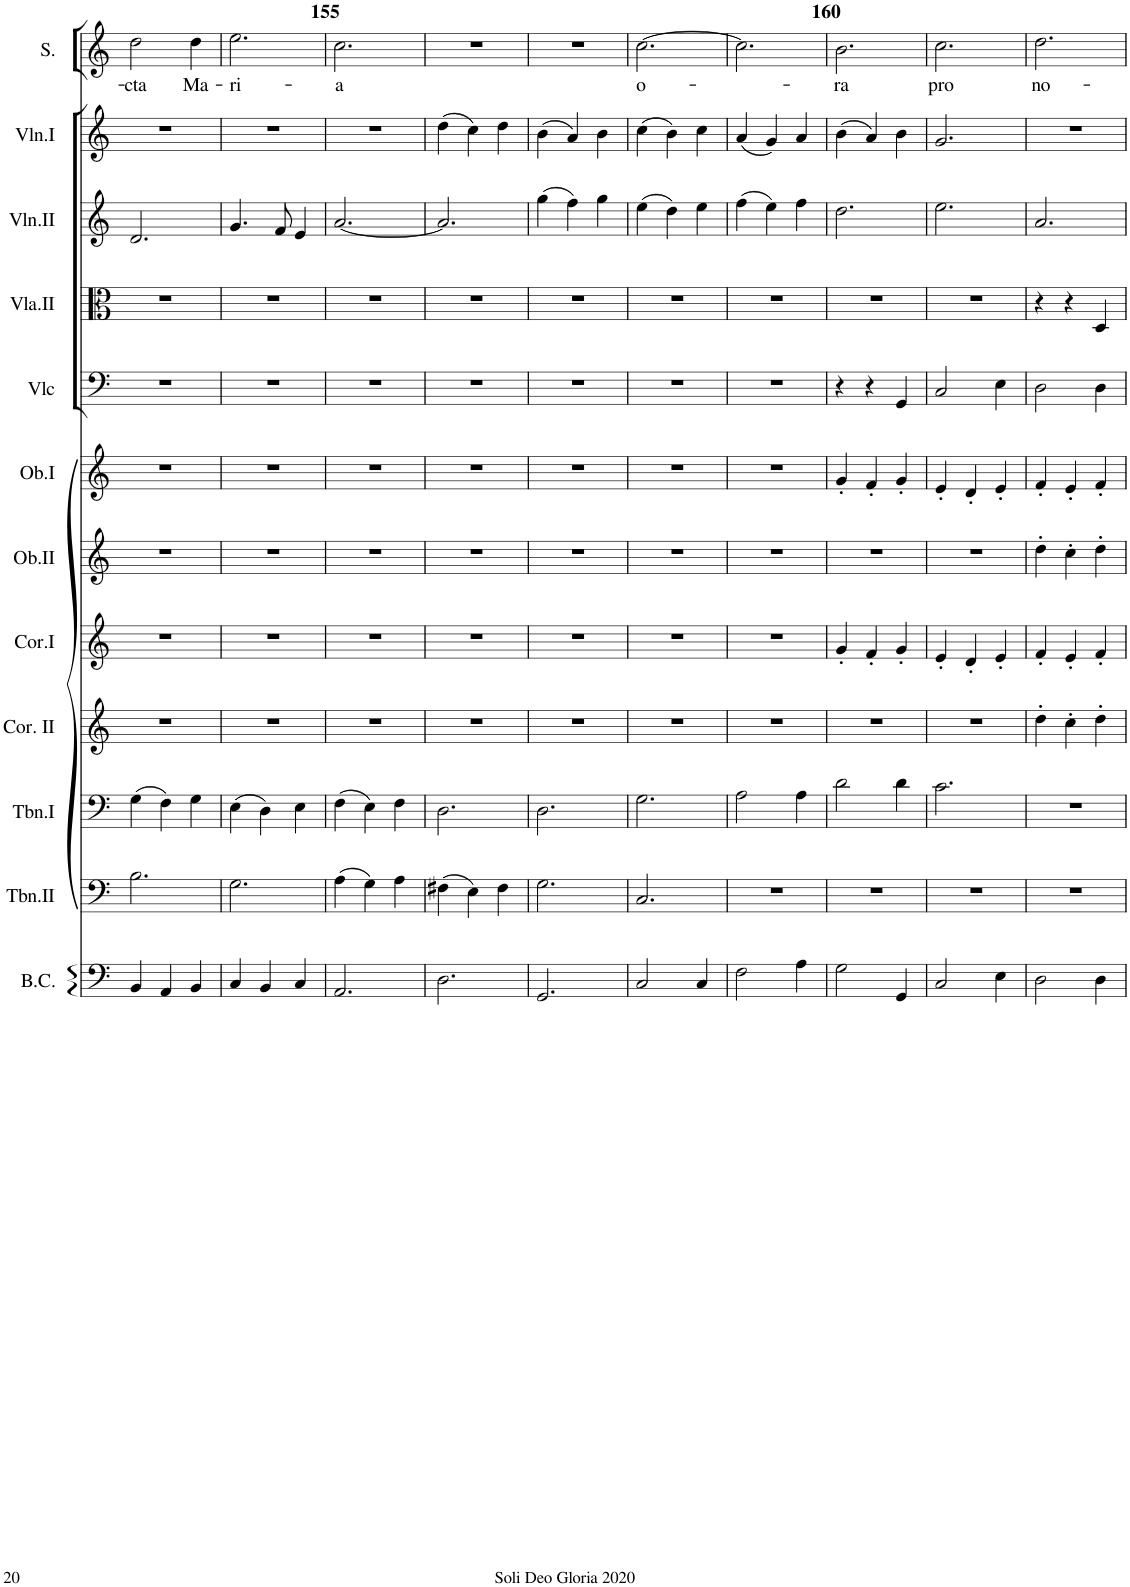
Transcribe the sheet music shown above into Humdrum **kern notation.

**kern	**kern	**kern	**kern	**kern	**kern	**kern	**kern	**kern	**kern	**kern	**kern	**text
*part12	*part11	*part10	*part9	*part8	*part7	*part6	*part5	*part4	*part3	*part2	*part1	*part1
*staff12	*staff11	*staff10	*staff9	*staff8	*staff7	*staff6	*staff5	*staff4	*staff3	*staff2	*staff1	*staff1
*I"Basse Continue	*I"Trombone II	*I"Trombone I	*I"Cornetto II	*I"Cornetto I	*I"Oboe II	*I"Oboe I	*I"Violoncelle	*I"Viola II	*I"Violon II	*I"Violon I	*I"Soprano	*
*I'B.C.	*I'Tbn.II	*I'Tbn.I	*I'Cor. II	*I'Cor.I	*I'Ob.II	*I'Ob.I	*I'Vlc	*I'Vla.II	*I'Vln.II	*I'Vln.I	*I'S.	*
!!LO:PB:g=z
*clefF4	*clefF4	*clefF4	*clefG2	*clefG2	*clefG2	*clefG2	*clefF4	*clefC3	*clefG2	*clefG2	*clefG2	*
*k[]	*k[]	*k[]	*k[]	*k[]	*k[]	*k[]	*k[]	*k[]	*k[]	*k[]	*k[]	*
*M3/4	*M3/4	*M3/4	*M3/4	*M3/4	*M3/4	*M3/4	*M3/4	*M3/4	*M3/4	*M3/4	*M3/4	*
=153	=153	=153	=153	=153	=153	=153	=153	=153	=153	=153	=153	=153
!	!	!	!	!	!	!	!	!	!	!	!	!LO:LY:b
4BB/	2.B\	(4G\	2.r	2.r	2.r	2.r	2.r	2.r	2.d/	2.r	2dd\	-cta
4AA/	.	4F\)	.	.	.	.	.	.	.	.	.	.
!	!	!	!	!	!	!	!	!	!	!	!	!LO:LY:b
4BB/	.	4G\	.	.	.	.	.	.	.	.	4dd\	Ma-
=154	=154	=154	=154	=154	=154	=154	=154	=154	=154	=154	=154	=154
!	!	!	!	!	!	!	!	!	!	!	!	!LO:LY:b
4C/	2.G\	(4E\	2.r	2.r	2.r	2.r	2.r	2.r	4.g/	2.r	2.ee\	-ri-
4BB/	.	4D\)	.	.	.	.	.	.	.	.	.	.
.	.	.	.	.	.	.	.	.	8f/	.	.	.
4C/	.	4E\	.	.	.	.	.	.	4e/	.	.	.
=155	=155	=155	=155	=155	=155	=155	=155	=155	=155	=155	=155	=155
!	!	!	!	!	!	!	!	!	!	!	!	!LO:LY:b
2.AA/	(4A\	(4F\	2.r	2.r	2.r	2.r	2.r	2.r	[2.a/	2.r	2.cc\	-a
.	4G\)	4E\)	.	.	.	.	.	.	.	.	.	.
.	4A\	4F\	.	.	.	.	.	.	.	.	.	.
=156	=156	=156	=156	=156	=156	=156	=156	=156	=156	=156	=156	=156
2.D\	(4F#X\	2.D\	2.r	2.r	2.r	2.r	2.r	2.r	2.a/]	(4dd\	2.r	.
.	4E\)	.	.	.	.	.	.	.	.	4cc\)	.	.
.	4F#\	.	.	.	.	.	.	.	.	4dd\	.	.
=157	=157	=157	=157	=157	=157	=157	=157	=157	=157	=157	=157	=157
2.GG/	2.G\	2.D\	2.r	2.r	2.r	2.r	2.r	2.r	(4gg\	(4b\	2.r	.
.	.	.	.	.	.	.	.	.	4ff\)	4a/)	.	.
.	.	.	.	.	.	.	.	.	4gg\	4b\	.	.
=158	=158	=158	=158	=158	=158	=158	=158	=158	=158	=158	=158	=158
!	!	!	!	!	!	!	!	!	!	!	!	!LO:LY:b
2C/	2.C/	2.G\	2.r	2.r	2.r	2.r	2.r	2.r	(4ee\	(4cc\	[2.cc\	o-
.	.	.	.	.	.	.	.	.	4dd\)	4b\)	.	.
4C/	.	.	.	.	.	.	.	.	4ee\	4cc\	.	.
=159	=159	=159	=159	=159	=159	=159	=159	=159	=159	=159	=159	=159
2F\	2.r	2A\	2.r	2.r	2.r	2.r	2.r	2.r	(4ff\	(4a/	2.cc\]	.
.	.	.	.	.	.	.	.	.	4ee\)	4g/)	.	.
4A\	.	4A\	.	.	.	.	.	.	4ff\	4a/	.	.
=160	=160	=160	=160	=160	=160	=160	=160	=160	=160	=160	=160	=160
!	!	!	!	!	!	!	!	!	!	!	!	!LO:LY:b
2G\	2.r	2d\	2.r	4g'/	2.r	4g'/	4r	2.r	2.dd\	(4b\	2.b\	-ra
.	.	.	.	4f'/	.	4f'/	4r	.	.	4a/)	.	.
4GG/	.	4d\	.	4g'/	.	4g'/	4GG/	.	.	4b\	.	.
=161	=161	=161	=161	=161	=161	=161	=161	=161	=161	=161	=161	=161
!	!	!	!	!	!	!	!	!	!	!	!	!LO:LY:b
2C/	2.r	2.c\	2.r	4e'/	2.r	4e'/	2C/	2.r	2.ee\	2.g/	2.cc\	pro
.	.	.	.	4d'/	.	4d'/	.	.	.	.	.	.
4E\	.	.	.	4e'/	.	4e'/	4E\	.	.	.	.	.
=162	=162	=162	=162	=162	=162	=162	=162	=162	=162	=162	=162	=162
!	!	!	!	!	!	!	!	!	!	!	!	!LO:LY:b
2D\	2.r	2.r	4dd'\	4f'/	4dd'\	4f'/	2D\	4r	2.a/	2.r	2.dd\	no-
.	.	.	4cc'\	4e'/	4cc'\	4e'/	.	4r	.	.	.	.
4D\	.	.	4dd'\	4f'/	4dd'\	4f'/	4D\	4D/	.	.	.	.
=	=	=	=	=	=	=	=	=	=	=	=	=
*-	*-	*-	*-	*-	*-	*-	*-	*-	*-	*-	*-	*-
